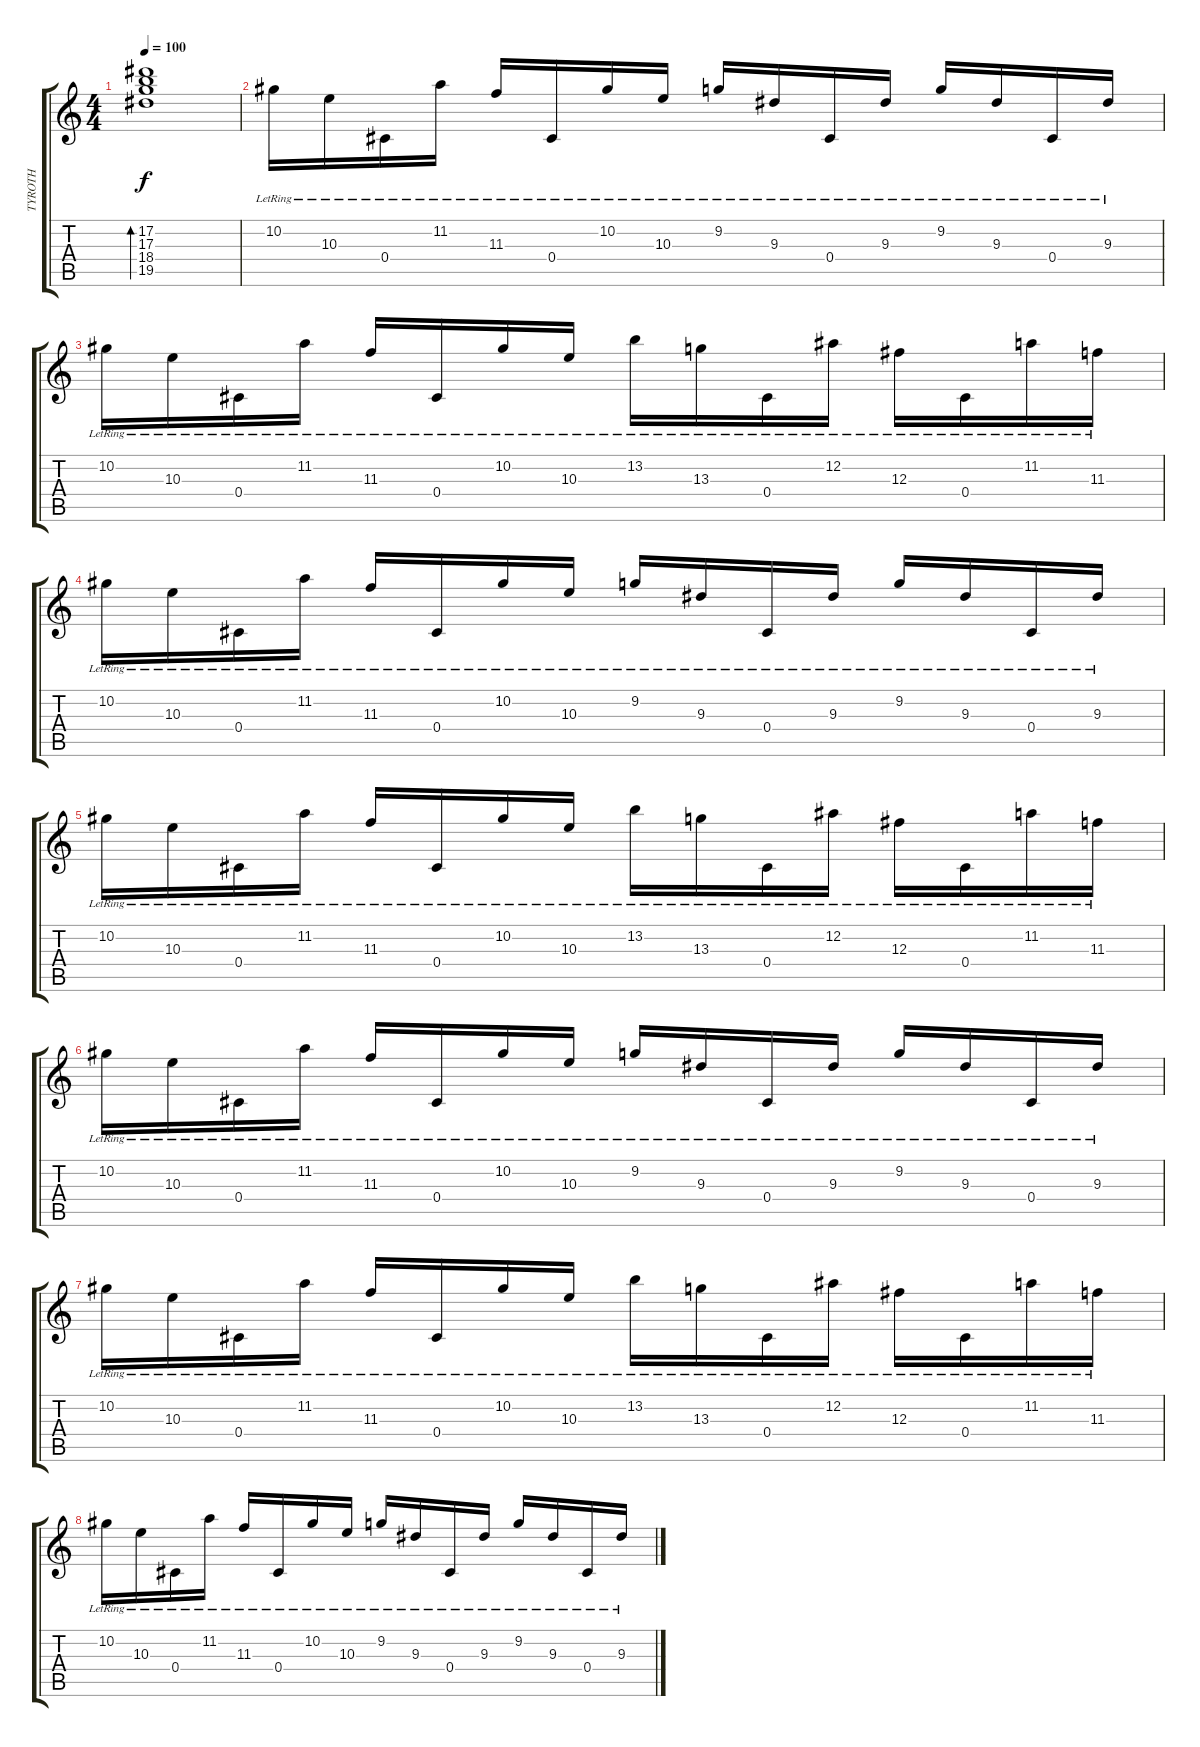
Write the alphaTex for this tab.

\track ("TYROTH" "TYROTH") {instrument acousticguitarnylon}
\staff {score tabs}
\tuning (Eb4 Bb3 Gb3 Db3 Ab2 Eb2) {hide}
\ts (4 4)
\tempo 100
\clef g2
\ks c
(17.2 17.3 18.4 19.5).1{bd 480 dy f} |
10.2{lr}.16 10.3{lr}.16 0.4{lr}.16 11.2{lr}.16 11.3{lr}.16 0.4{lr}.16 10.2{lr}.16 10.3{lr}.16 9.2{lr}.16 9.3{lr}.16 0.4{lr}.16 9.3{lr}.16 9.2{lr}.16 9.3{lr}.16 0.4{lr}.16 9.3{lr}.16 |
10.2{lr}.16 10.3{lr}.16 0.4{lr}.16 11.2{lr}.16 11.3{lr}.16 0.4{lr}.16 10.2{lr}.16 10.3{lr}.16 13.2{lr}.16 13.3{lr}.16 0.4{lr}.16 12.2{lr}.16 12.3{lr}.16 0.4{lr}.16 11.2{lr}.16 11.3{lr}.16 |
10.2{lr}.16 10.3{lr}.16 0.4{lr}.16 11.2{lr}.16 11.3{lr}.16 0.4{lr}.16 10.2{lr}.16 10.3{lr}.16 9.2{lr}.16 9.3{lr}.16 0.4{lr}.16 9.3{lr}.16 9.2{lr}.16 9.3{lr}.16 0.4{lr}.16 9.3{lr}.16 |
10.2{lr}.16 10.3{lr}.16 0.4{lr}.16 11.2{lr}.16 11.3{lr}.16 0.4{lr}.16 10.2{lr}.16 10.3{lr}.16 13.2{lr}.16 13.3{lr}.16 0.4{lr}.16 12.2{lr}.16 12.3{lr}.16 0.4{lr}.16 11.2{lr}.16 11.3{lr}.16 |
10.2{lr}.16 10.3{lr}.16 0.4{lr}.16 11.2{lr}.16 11.3{lr}.16 0.4{lr}.16 10.2{lr}.16 10.3{lr}.16 9.2{lr}.16 9.3{lr}.16 0.4{lr}.16 9.3{lr}.16 9.2{lr}.16 9.3{lr}.16 0.4{lr}.16 9.3{lr}.16 |
10.2{lr}.16 10.3{lr}.16 0.4{lr}.16 11.2{lr}.16 11.3{lr}.16 0.4{lr}.16 10.2{lr}.16 10.3{lr}.16 13.2{lr}.16 13.3{lr}.16 0.4{lr}.16 12.2{lr}.16 12.3{lr}.16 0.4{lr}.16 11.2{lr}.16 11.3{lr}.16 |
10.2{lr}.16 10.3{lr}.16 0.4{lr}.16 11.2{lr}.16 11.3{lr}.16 0.4{lr}.16 10.2{lr}.16 10.3{lr}.16 9.2{lr}.16 9.3{lr}.16 0.4{lr}.16 9.3{lr}.16 9.2{lr}.16 9.3{lr}.16 0.4{lr}.16 9.3{lr}.16
